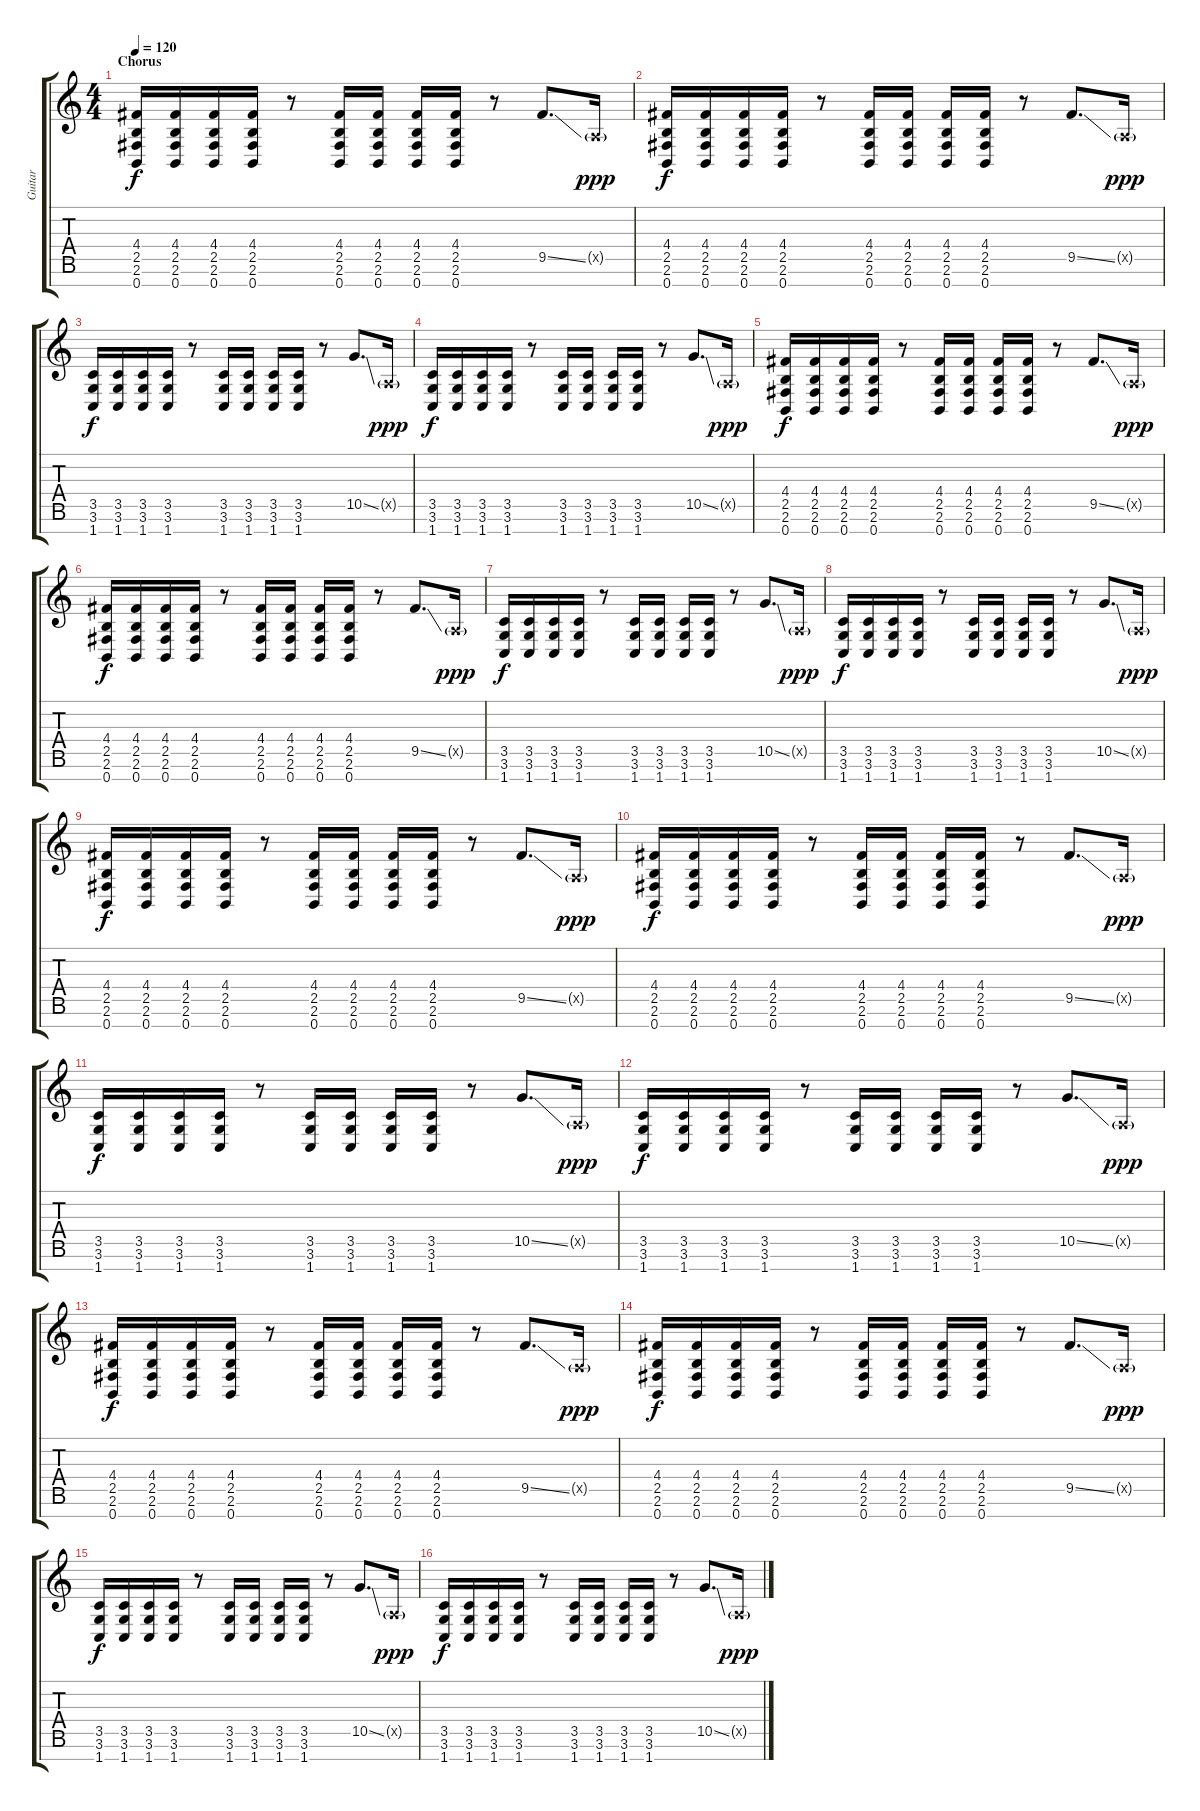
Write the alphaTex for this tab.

\track ("Guitar" "Guitar") {instrument distortionguitar}
\staff {score tabs}
\tuning (E4 B3 G3 D3 A2 E2 B1) {hide}
\ts (4 4)
\section ("" "Chorus")
\tempo 120
\clef g2
\ks c
(4.4 2.5 2.6 0.7).16{dy f} (4.4 2.5 2.6 0.7).16 (4.4 2.5 2.6 0.7).16 (4.4 2.5 2.6 0.7).16 r.8 (4.4 2.5 2.6 0.7).16 (4.4 2.5 2.6 0.7).16 (4.4 2.5 2.6 0.7).16 (4.4 2.5 2.6 0.7).16 r.8 9.5{ss}.8{d} 0.5{g x}.16{dy ppp} |
(4.4 2.5 2.6 0.7).16{dy f} (4.4 2.5 2.6 0.7).16 (4.4 2.5 2.6 0.7).16 (4.4 2.5 2.6 0.7).16 r.8 (4.4 2.5 2.6 0.7).16 (4.4 2.5 2.6 0.7).16 (4.4 2.5 2.6 0.7).16 (4.4 2.5 2.6 0.7).16 r.8 9.5{ss}.8{d} 0.5{g x}.16{dy ppp} |
(3.5 3.6 1.7).16{dy f} (3.5 3.6 1.7).16 (3.5 3.6 1.7).16 (3.5 3.6 1.7).16 r.8 (3.5 3.6 1.7).16 (3.5 3.6 1.7).16 (3.5 3.6 1.7).16 (3.5 3.6 1.7).16 r.8 10.5{ss}.8{d} 0.5{g x}.16{dy ppp} |
(3.5 3.6 1.7).16{dy f} (3.5 3.6 1.7).16 (3.5 3.6 1.7).16 (3.5 3.6 1.7).16 r.8 (3.5 3.6 1.7).16 (3.5 3.6 1.7).16 (3.5 3.6 1.7).16 (3.5 3.6 1.7).16 r.8 10.5{ss}.8{d} 0.5{g x}.16{dy ppp} |
(4.4 2.5 2.6 0.7).16{dy f} (4.4 2.5 2.6 0.7).16 (4.4 2.5 2.6 0.7).16 (4.4 2.5 2.6 0.7).16 r.8 (4.4 2.5 2.6 0.7).16 (4.4 2.5 2.6 0.7).16 (4.4 2.5 2.6 0.7).16 (4.4 2.5 2.6 0.7).16 r.8 9.5{ss}.8{d} 0.5{g x}.16{dy ppp} |
(4.4 2.5 2.6 0.7).16{dy f} (4.4 2.5 2.6 0.7).16 (4.4 2.5 2.6 0.7).16 (4.4 2.5 2.6 0.7).16 r.8 (4.4 2.5 2.6 0.7).16 (4.4 2.5 2.6 0.7).16 (4.4 2.5 2.6 0.7).16 (4.4 2.5 2.6 0.7).16 r.8 9.5{ss}.8{d} 0.5{g x}.16{dy ppp} |
(3.5 3.6 1.7).16{dy f} (3.5 3.6 1.7).16 (3.5 3.6 1.7).16 (3.5 3.6 1.7).16 r.8 (3.5 3.6 1.7).16 (3.5 3.6 1.7).16 (3.5 3.6 1.7).16 (3.5 3.6 1.7).16 r.8 10.5{ss}.8{d} 0.5{g x}.16{dy ppp} |
(3.5 3.6 1.7).16{dy f} (3.5 3.6 1.7).16 (3.5 3.6 1.7).16 (3.5 3.6 1.7).16 r.8 (3.5 3.6 1.7).16 (3.5 3.6 1.7).16 (3.5 3.6 1.7).16 (3.5 3.6 1.7).16 r.8 10.5{ss}.8{d} 0.5{g x}.16{dy ppp} |
(4.4 2.5 2.6 0.7).16{dy f} (4.4 2.5 2.6 0.7).16 (4.4 2.5 2.6 0.7).16 (4.4 2.5 2.6 0.7).16 r.8 (4.4 2.5 2.6 0.7).16 (4.4 2.5 2.6 0.7).16 (4.4 2.5 2.6 0.7).16 (4.4 2.5 2.6 0.7).16 r.8 9.5{ss}.8{d} 0.5{g x}.16{dy ppp} |
(4.4 2.5 2.6 0.7).16{dy f} (4.4 2.5 2.6 0.7).16 (4.4 2.5 2.6 0.7).16 (4.4 2.5 2.6 0.7).16 r.8 (4.4 2.5 2.6 0.7).16 (4.4 2.5 2.6 0.7).16 (4.4 2.5 2.6 0.7).16 (4.4 2.5 2.6 0.7).16 r.8 9.5{ss}.8{d} 0.5{g x}.16{dy ppp} |
(3.5 3.6 1.7).16{dy f} (3.5 3.6 1.7).16 (3.5 3.6 1.7).16 (3.5 3.6 1.7).16 r.8 (3.5 3.6 1.7).16 (3.5 3.6 1.7).16 (3.5 3.6 1.7).16 (3.5 3.6 1.7).16 r.8 10.5{ss}.8{d} 0.5{g x}.16{dy ppp} |
(3.5 3.6 1.7).16{dy f} (3.5 3.6 1.7).16 (3.5 3.6 1.7).16 (3.5 3.6 1.7).16 r.8 (3.5 3.6 1.7).16 (3.5 3.6 1.7).16 (3.5 3.6 1.7).16 (3.5 3.6 1.7).16 r.8 10.5{ss}.8{d} 0.5{g x}.16{dy ppp} |
(4.4 2.5 2.6 0.7).16{dy f} (4.4 2.5 2.6 0.7).16 (4.4 2.5 2.6 0.7).16 (4.4 2.5 2.6 0.7).16 r.8 (4.4 2.5 2.6 0.7).16 (4.4 2.5 2.6 0.7).16 (4.4 2.5 2.6 0.7).16 (4.4 2.5 2.6 0.7).16 r.8 9.5{ss}.8{d} 0.5{g x}.16{dy ppp} |
(4.4 2.5 2.6 0.7).16{dy f} (4.4 2.5 2.6 0.7).16 (4.4 2.5 2.6 0.7).16 (4.4 2.5 2.6 0.7).16 r.8 (4.4 2.5 2.6 0.7).16 (4.4 2.5 2.6 0.7).16 (4.4 2.5 2.6 0.7).16 (4.4 2.5 2.6 0.7).16 r.8 9.5{ss}.8{d} 0.5{g x}.16{dy ppp} |
(3.5 3.6 1.7).16{dy f} (3.5 3.6 1.7).16 (3.5 3.6 1.7).16 (3.5 3.6 1.7).16 r.8 (3.5 3.6 1.7).16 (3.5 3.6 1.7).16 (3.5 3.6 1.7).16 (3.5 3.6 1.7).16 r.8 10.5{ss}.8{d} 0.5{g x}.16{dy ppp} |
(3.5 3.6 1.7).16{dy f} (3.5 3.6 1.7).16 (3.5 3.6 1.7).16 (3.5 3.6 1.7).16 r.8 (3.5 3.6 1.7).16 (3.5 3.6 1.7).16 (3.5 3.6 1.7).16 (3.5 3.6 1.7).16 r.8 10.5{ss}.8{d} 0.5{g x}.16{dy ppp}
